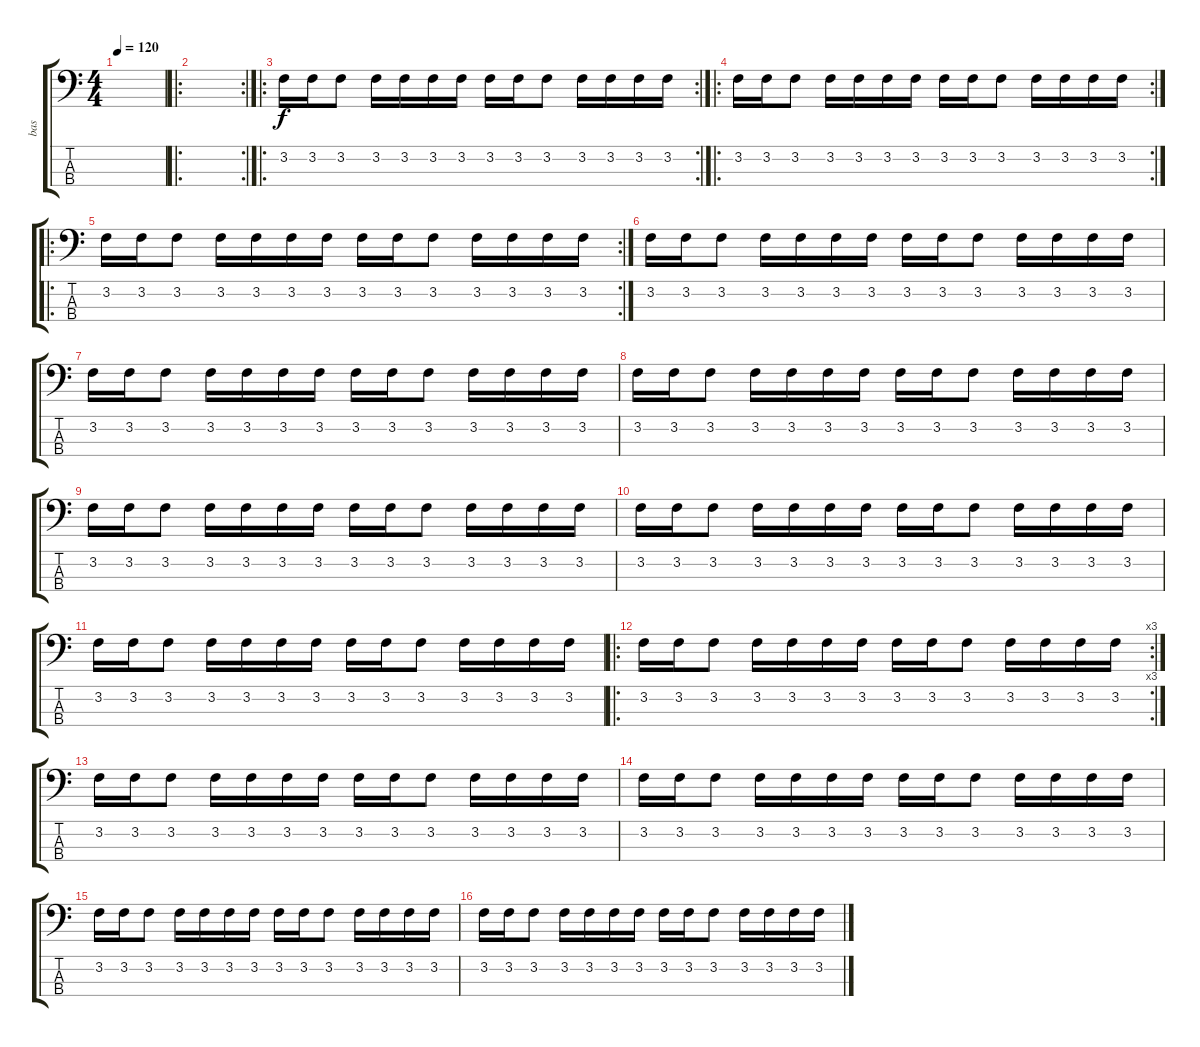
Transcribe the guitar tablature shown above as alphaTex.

\track ("bas" "bas") {instrument electricbasspick}
\staff {score tabs}
\tuning (G2 D2 A1 E1) {hide}
\ts (4 4)
\tempo 120
\clef f4
\ks c
|
\ro
\rc 2
|
\ro
\rc 2
3.2.16 3.2.16 3.2.8 3.2.16 3.2.16 3.2.16 3.2.16 3.2.16 3.2.16 3.2.8 3.2.16 3.2.16 3.2.16 3.2.16 |
\ro
\rc 2
3.2.16 3.2.16 3.2.8 3.2.16 3.2.16 3.2.16 3.2.16 3.2.16 3.2.16 3.2.8 3.2.16 3.2.16 3.2.16 3.2.16 |
\ro
\rc 2
3.2.16 3.2.16 3.2.8 3.2.16 3.2.16 3.2.16 3.2.16 3.2.16 3.2.16 3.2.8 3.2.16 3.2.16 3.2.16 3.2.16 |
3.2.16 3.2.16 3.2.8 3.2.16 3.2.16 3.2.16 3.2.16 3.2.16 3.2.16 3.2.8 3.2.16 3.2.16 3.2.16 3.2.16 |
3.2.16 3.2.16 3.2.8 3.2.16 3.2.16 3.2.16 3.2.16 3.2.16 3.2.16 3.2.8 3.2.16 3.2.16 3.2.16 3.2.16 |
3.2.16 3.2.16 3.2.8 3.2.16 3.2.16 3.2.16 3.2.16 3.2.16 3.2.16 3.2.8 3.2.16 3.2.16 3.2.16 3.2.16 |
3.2.16 3.2.16 3.2.8 3.2.16 3.2.16 3.2.16 3.2.16 3.2.16 3.2.16 3.2.8 3.2.16 3.2.16 3.2.16 3.2.16 |
3.2.16 3.2.16 3.2.8 3.2.16 3.2.16 3.2.16 3.2.16 3.2.16 3.2.16 3.2.8 3.2.16 3.2.16 3.2.16 3.2.16 |
3.2.16 3.2.16 3.2.8 3.2.16 3.2.16 3.2.16 3.2.16 3.2.16 3.2.16 3.2.8 3.2.16 3.2.16 3.2.16 3.2.16 |
\ro
\rc 3
3.2.16 3.2.16 3.2.8 3.2.16 3.2.16 3.2.16 3.2.16 3.2.16 3.2.16 3.2.8 3.2.16 3.2.16 3.2.16 3.2.16 |
3.2.16 3.2.16 3.2.8 3.2.16 3.2.16 3.2.16 3.2.16 3.2.16 3.2.16 3.2.8 3.2.16 3.2.16 3.2.16 3.2.16 |
3.2.16 3.2.16 3.2.8 3.2.16 3.2.16 3.2.16 3.2.16 3.2.16 3.2.16 3.2.8 3.2.16 3.2.16 3.2.16 3.2.16 |
3.2.16 3.2.16 3.2.8 3.2.16 3.2.16 3.2.16 3.2.16 3.2.16 3.2.16 3.2.8 3.2.16 3.2.16 3.2.16 3.2.16 |
3.2.16 3.2.16 3.2.8 3.2.16 3.2.16 3.2.16 3.2.16 3.2.16 3.2.16 3.2.8 3.2.16 3.2.16 3.2.16 3.2.16
